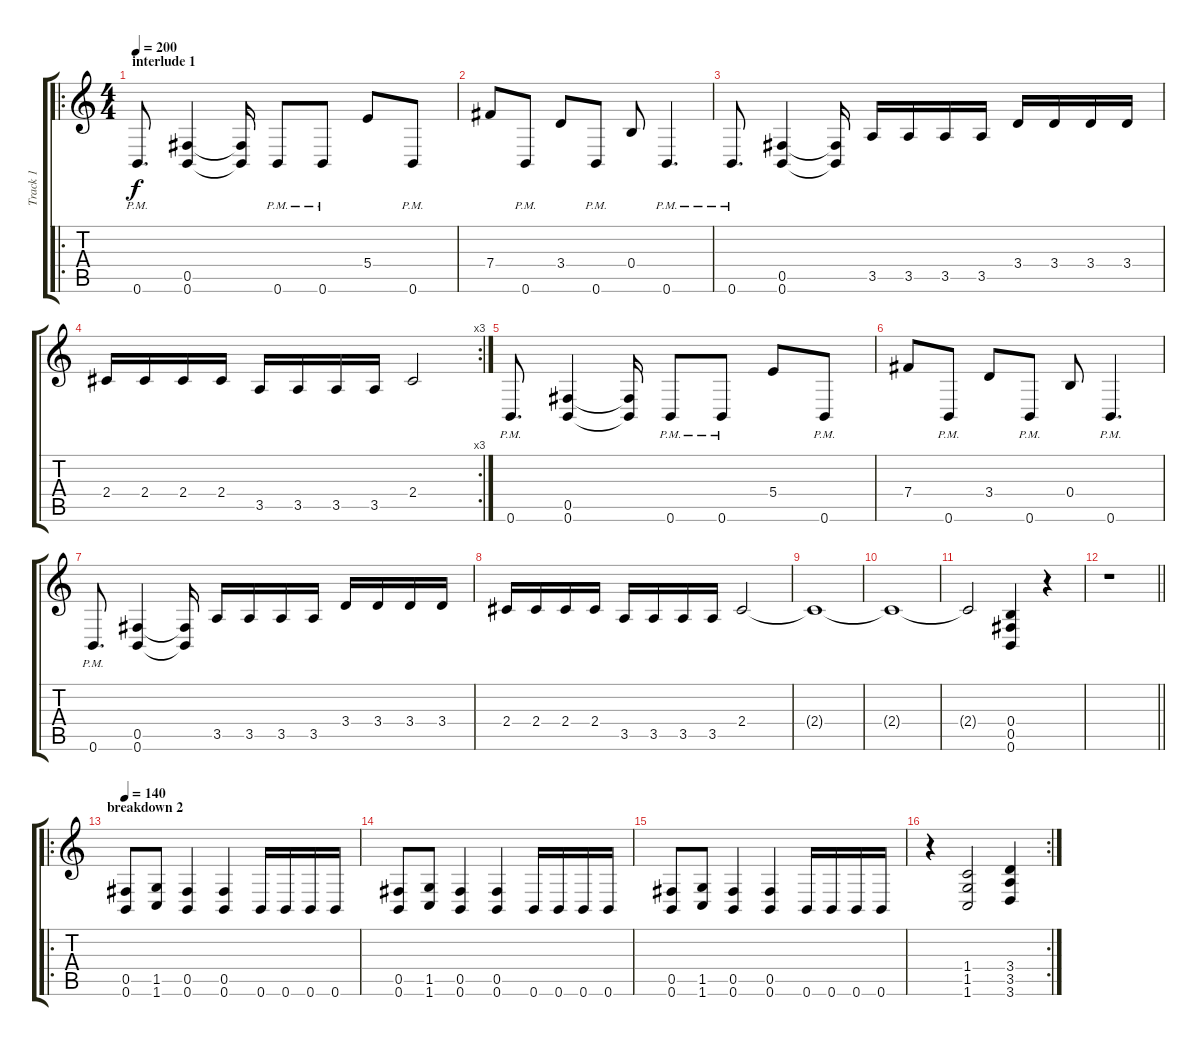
\track ("Track 1" "Track 1") {instrument distortionguitar}
\staff {score tabs}
\tuning (Db4 Ab3 E3 B2 Gb2 B1) {hide}
\ro
\ts (4 4)
\section ("" "interlude 1")
\tempo 200
\clef g2
\ks c
0.6{pm}.8{d dy f} (0.5 0.6).4 (0.5{t} 0.6{t}).16 0.6{pm}.8 0.6{pm}.8 5.4.8 0.6{pm}.8 |
7.4.8 0.6{pm}.8 3.4.8 0.6{pm}.8 0.4.8 0.6{pm}.4{d} |
0.6{pm}.8{d} (0.5 0.6).4 (0.5{t} 0.6{t}).16 3.5.16 3.5.16 3.5.16 3.5.16 3.4.16 3.4.16 3.4.16 3.4.16 |
\rc 3
2.4.16 2.4.16 2.4.16 2.4.16 3.5.16 3.5.16 3.5.16 3.5.16 2.4.2 |
0.6{pm}.8{d} (0.5 0.6).4 (0.5{t} 0.6{t}).16 0.6{pm}.8 0.6{pm}.8 5.4.8 0.6{pm}.8 |
7.4.8 0.6{pm}.8 3.4.8 0.6{pm}.8 0.4.8 0.6{pm}.4{d} |
0.6{pm}.8{d} (0.5 0.6).4 (0.5{t} 0.6{t}).16 3.5.16 3.5.16 3.5.16 3.5.16 3.4.16 3.4.16 3.4.16 3.4.16 |
2.4.16 2.4.16 2.4.16 2.4.16 3.5.16 3.5.16 3.5.16 3.5.16 2.4.2 |
2.4{t}.1 |
2.4{t}.1 |
2.4{t}.2 (0.4 0.5 0.6).4 r.4 |
\barLineRight lightlight
r.1 |
\ro
\section ("" "breakdown 2")
\tempo 140
(0.5 0.6).8 (1.5 1.6).8 (0.5 0.6).4 (0.5 0.6).4 0.6.16 0.6.16 0.6.16 0.6.16 |
(0.5 0.6).8 (1.5 1.6).8 (0.5 0.6).4 (0.5 0.6).4 0.6.16 0.6.16 0.6.16 0.6.16 |
(0.5 0.6).8 (1.5 1.6).8 (0.5 0.6).4 (0.5 0.6).4 0.6.16 0.6.16 0.6.16 0.6.16 |
\rc 2
r.4 (1.4 1.5 1.6).2 (3.4 3.5 3.6).4
